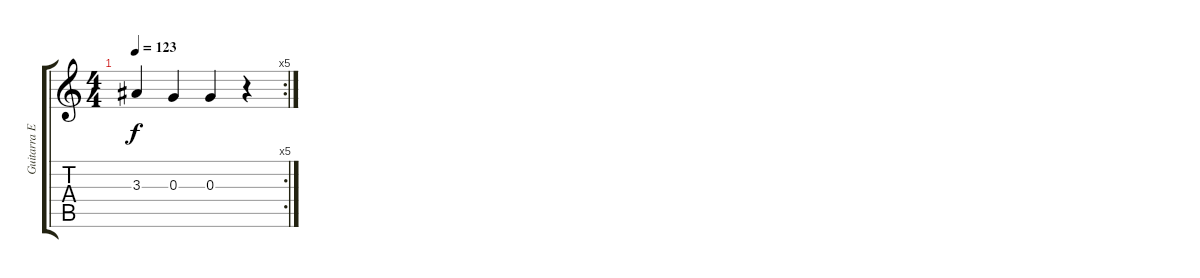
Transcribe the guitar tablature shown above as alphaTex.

\track ("Guitarra Electrica" "Guitarra E") {instrument distortionguitar}
\staff {score tabs}
\tuning (E4 B3 G3 D3 A2 E2) {hide}
\rc 5
\ts (4 4)
\tempo 123
\clef g2
\ks c
3.3.4{dy f} 0.3.4 0.3.4 r.4
